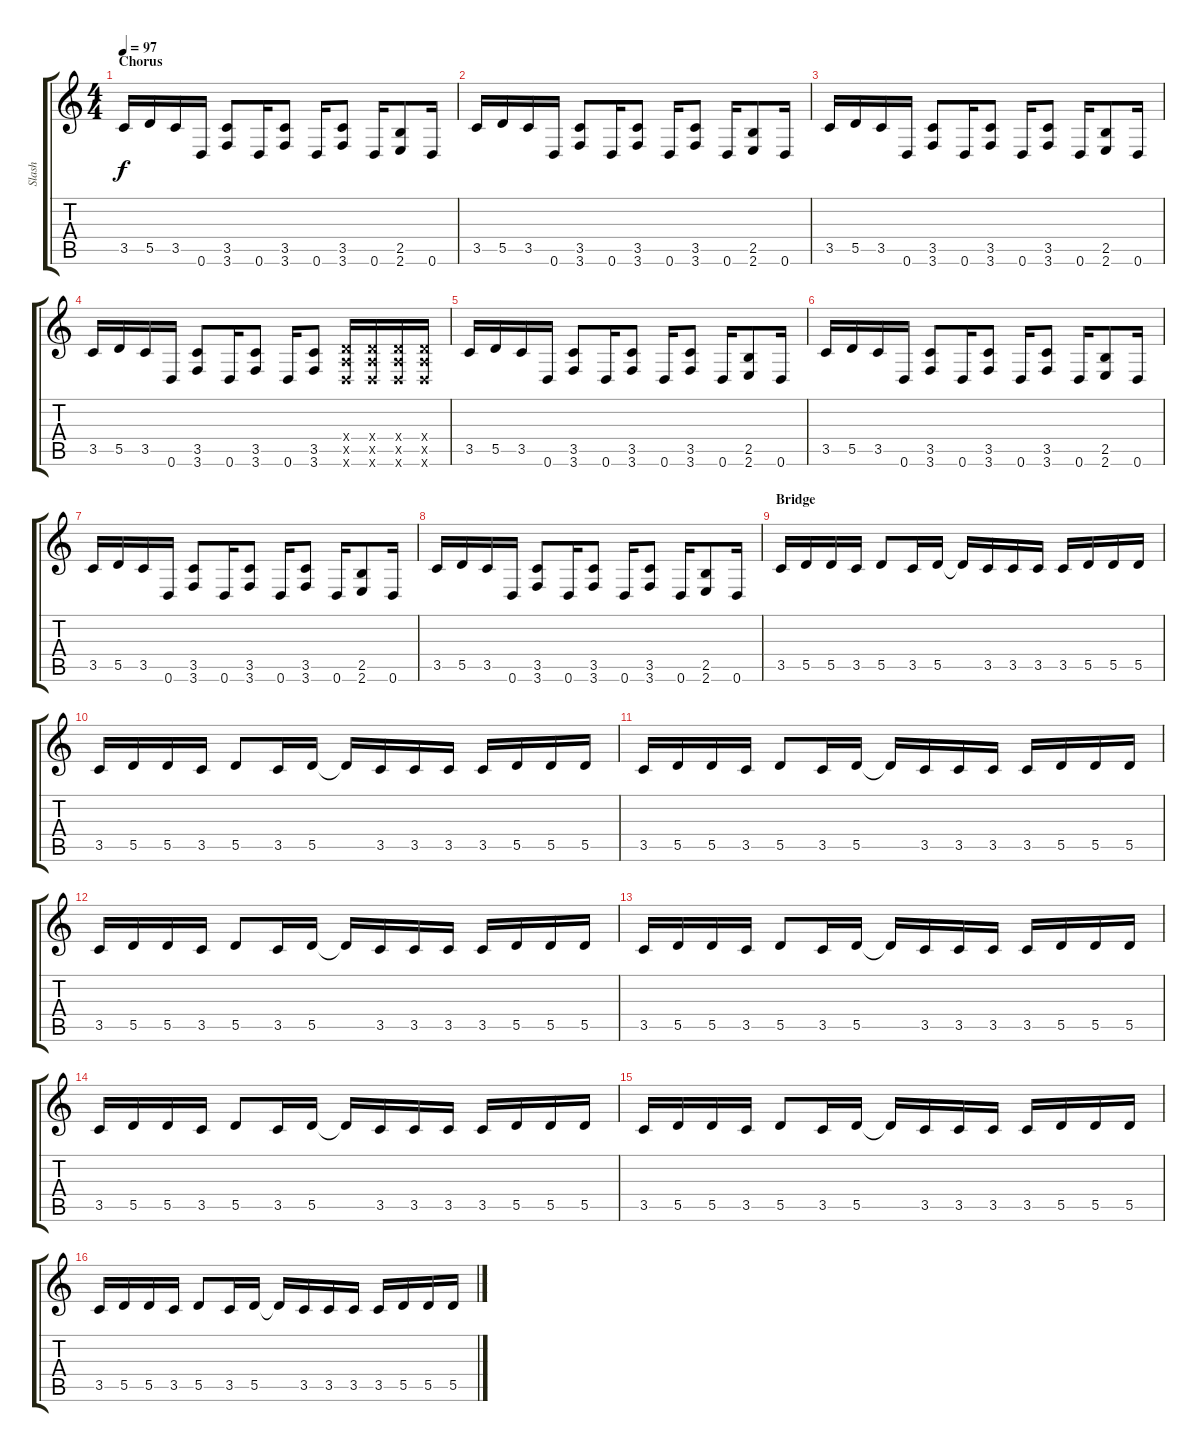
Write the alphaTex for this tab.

\track ("Slash" "Slash") {instrument overdrivenguitar}
\staff {score tabs}
\tuning (E4 B3 G3 D3 A2 D2) {hide}
\ts (4 4)
\section ("" "Chorus")
\tempo 97
\clef g2
\ks c
3.5.16{dy f} 5.5.16 3.5.16 0.6.16 (3.5 3.6).8 0.6.16 (3.5 3.6).8 0.6.16 (3.5 3.6).8 0.6.16 (2.5 2.6).8 0.6.16 |
3.5.16 5.5.16 3.5.16 0.6.16 (3.5 3.6).8 0.6.16 (3.5 3.6).8 0.6.16 (3.5 3.6).8 0.6.16 (2.5 2.6).8 0.6.16 |
3.5.16 5.5.16 3.5.16 0.6.16 (3.5 3.6).8 0.6.16 (3.5 3.6).8 0.6.16 (3.5 3.6).8 0.6.16 (2.5 2.6).8 0.6.16 |
3.5.16 5.5.16 3.5.16 0.6.16 (3.5 3.6).8 0.6.16 (3.5 3.6).8 0.6.16 (3.5 3.6).8 (0.4{x} 0.5{x} 0.6{x}).16 (0.4{x} 0.5{x} 0.6{x}).16 (0.4{x} 0.5{x} 0.6{x}).16 (0.4{x} 0.5{x} 0.6{x}).16 |
3.5.16 5.5.16 3.5.16 0.6.16 (3.5 3.6).8 0.6.16 (3.5 3.6).8 0.6.16 (3.5 3.6).8 0.6.16 (2.5 2.6).8 0.6.16 |
3.5.16 5.5.16 3.5.16 0.6.16 (3.5 3.6).8 0.6.16 (3.5 3.6).8 0.6.16 (3.5 3.6).8 0.6.16 (2.5 2.6).8 0.6.16 |
3.5.16 5.5.16 3.5.16 0.6.16 (3.5 3.6).8 0.6.16 (3.5 3.6).8 0.6.16 (3.5 3.6).8 0.6.16 (2.5 2.6).8 0.6.16 |
3.5.16 5.5.16 3.5.16 0.6.16 (3.5 3.6).8 0.6.16 (3.5 3.6).8 0.6.16 (3.5 3.6).8 0.6.16 (2.5 2.6).8 0.6.16 |
\section ("" "Bridge")
3.5.16 5.5.16 5.5.16 3.5.16 5.5.8 3.5.16 5.5.16 5.5{t}.16 3.5.16 3.5.16 3.5.16 3.5.16 5.5.16 5.5.16 5.5.16 |
3.5.16 5.5.16 5.5.16 3.5.16 5.5.8 3.5.16 5.5.16 5.5{t}.16 3.5.16 3.5.16 3.5.16 3.5.16 5.5.16 5.5.16 5.5.16 |
3.5.16 5.5.16 5.5.16 3.5.16 5.5.8 3.5.16 5.5.16 5.5{t}.16 3.5.16 3.5.16 3.5.16 3.5.16 5.5.16 5.5.16 5.5.16 |
3.5.16 5.5.16 5.5.16 3.5.16 5.5.8 3.5.16 5.5.16 5.5{t}.16 3.5.16 3.5.16 3.5.16 3.5.16 5.5.16 5.5.16 5.5.16 |
3.5.16 5.5.16 5.5.16 3.5.16 5.5.8 3.5.16 5.5.16 5.5{t}.16 3.5.16 3.5.16 3.5.16 3.5.16 5.5.16 5.5.16 5.5.16 |
3.5.16 5.5.16 5.5.16 3.5.16 5.5.8 3.5.16 5.5.16 5.5{t}.16 3.5.16 3.5.16 3.5.16 3.5.16 5.5.16 5.5.16 5.5.16 |
3.5.16 5.5.16 5.5.16 3.5.16 5.5.8 3.5.16 5.5.16 5.5{t}.16 3.5.16 3.5.16 3.5.16 3.5.16 5.5.16 5.5.16 5.5.16 |
3.5.16 5.5.16 5.5.16 3.5.16 5.5.8 3.5.16 5.5.16 5.5{t}.16 3.5.16 3.5.16 3.5.16 3.5.16 5.5.16 5.5.16 5.5.16
